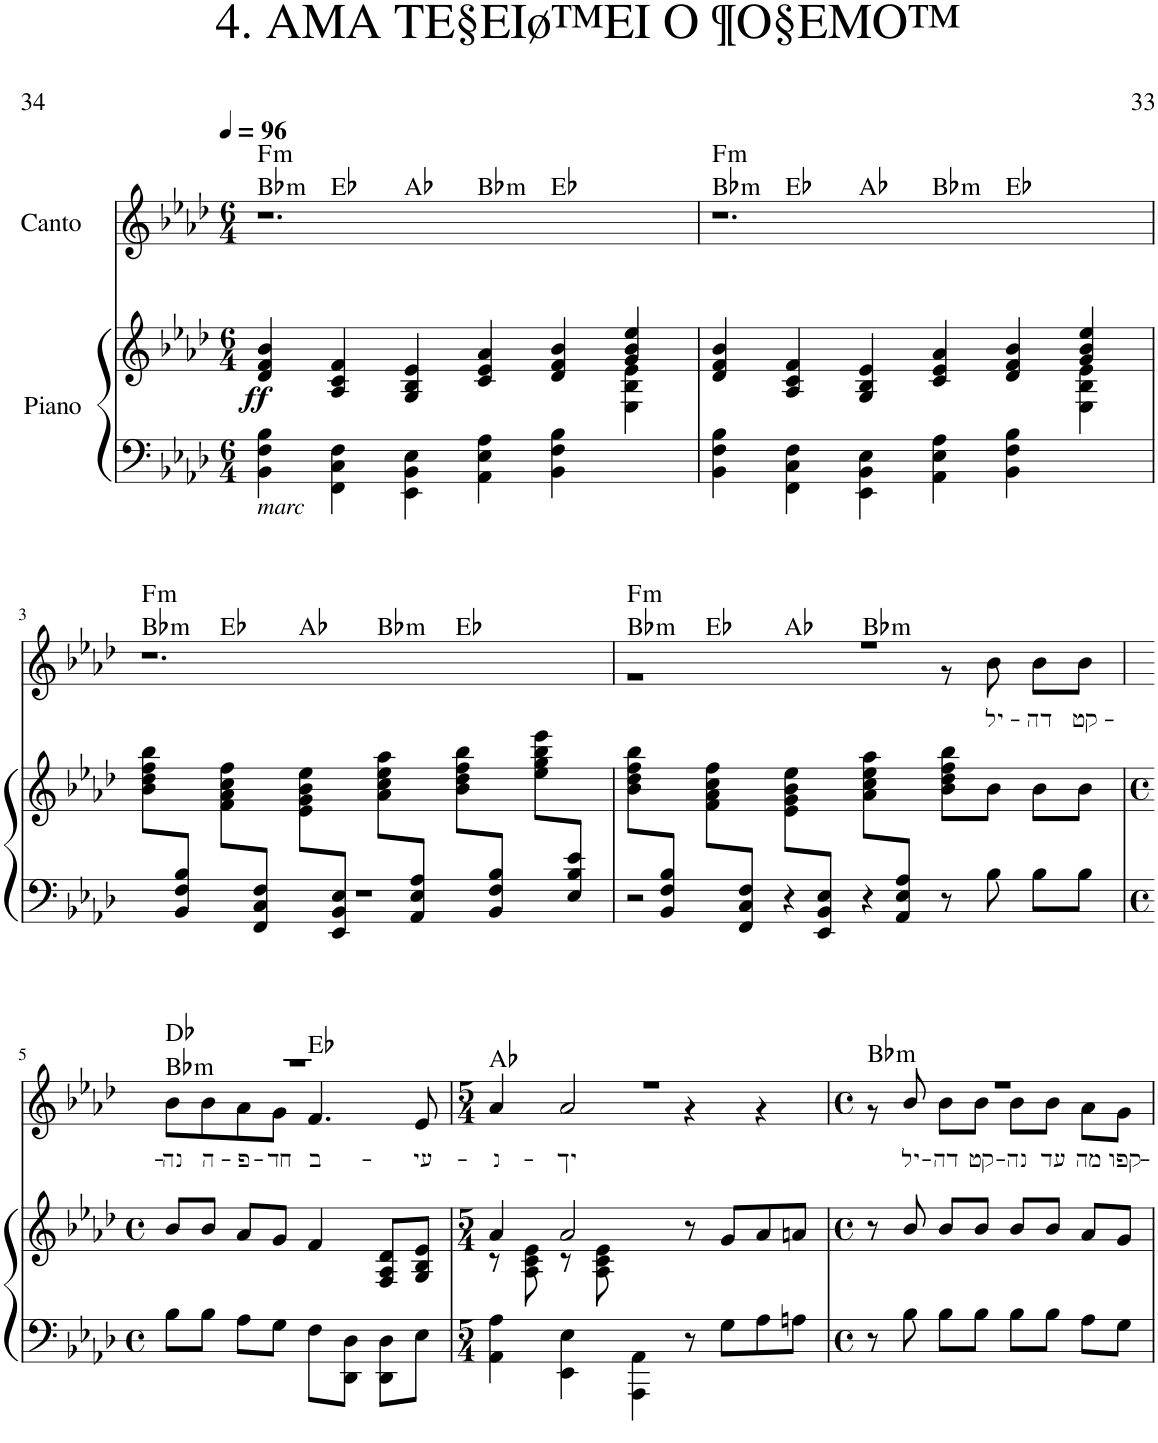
**kern	**kern	**dynam	**kern	**text	**harte
*part2	*part2	*part2	*part1	*part1	*part1
*staff3	*staff2	*staff2/3	*staff1	*staff1	*
*I"Piano	*	*	*I"Canto	*	*
*I'Pno	*	*	*	*	*
*clefF4	*clefG2	*	*clefG2	*	*
*k[b-e-a-d-]	*k[b-e-a-d-]	*	*k[b-e-a-d-]	*	*
*M6/4	*M6/4	*	*M6/4	*	*
*MM96	*MM96	*	*MM96	*	*
=1	=1	=1	=1	=1	=1
*	*^	*	*	*	*
!LO:TX:b:i:t=marc	!	!	!	!	!	!
!	!	!	!LO:DY:b	!	!	!LO:H:n=1:kt=m
!	!	!	!	!	!	!LO:H:n=2:kt=m
*	*	*	*	*^	*	*
*	*	*	*	*	*^	*	*
*	*	*	*	*	*	*^	*	*
*	*	*	*	*	*	*	*^	*	*
4BB-\ 4F\ 4B-\	4d-/ 4f/ 4b-/	4ryy	ff	1.r	4ryy	2ryy	2.ryy	1ryy	.	Bb:min F:min
*	*v	*v	*	*	*	*	*	*	*	*
4FF\ 4C\ 4F\	4A-/ 4c/ 4f/	.	.	1ryy	.	.	.	.	Eb:maj
4EE-\ 4BB-\ 4E-\	4G/ 4B-/ 4e-/	.	.	.	1ryy	.	.	.	Ab:maj
!	!	!	!	!	!	!	!	!	!LO:H:kt=m
4AA-\ 4E-\ 4A-\	4c/ 4e-/ 4a-/	.	.	.	.	2.ryy	.	.	Bb:min
4BB-\ 4F\ 4B-\	4d-/ 4f/ 4b-/	.	.	.	.	.	2ryy	.	Eb:maj
*	*^	*	*	*	*	*	*	*	*
4ryy	4g/ 4b-/ 4ee-/	4E-\ 4B-\ 4e-\	.	.	4ryy	.	.	.	.	.
=2	=2	=2	=2	=2	=2	=2	=2	=2	=2	=2
!	!	!	!	!	!	!	!	!	!	!LO:H:n=1:kt=m
!	!	!	!	!	!	!	!	!	!	!LO:H:n=2:kt=m
4BB-\ 4F\ 4B-\	4d-/ 4f/ 4b-/	4ryy	.	1.r	4ryy	2ryy	2.ryy	1ryy	.	Bb:min F:min
*	*v	*v	*	*	*	*	*	*	*	*
4FF\ 4C\ 4F\	4A-/ 4c/ 4f/	.	.	1ryy	.	.	.	.	Eb:maj
4EE-\ 4BB-\ 4E-\	4G/ 4B-/ 4e-/	.	.	.	1ryy	.	.	.	Ab:maj
!	!	!	!	!	!	!	!	!	!LO:H:kt=m
4AA-\ 4E-\ 4A-\	4c/ 4e-/ 4a-/	.	.	.	.	2.ryy	.	.	Bb:min
4BB-\ 4F\ 4B-\	4d-/ 4f/ 4b-/	.	.	.	.	.	2ryy	.	Eb:maj
*	*^	*	*	*	*	*	*	*	*
4ryy	4g/ 4b-/ 4ee-/	4E-\ 4B-\ 4e-\	.	.	4ryy	.	.	.	.	.
!!LO:LB:g=z	!!	!!	!!	!!
=3	=3	=3	=3	=3	=3	=3	=3	=3	=3	=3
*^	*	*	*	*	*	*	*	*	*	*
!	!	!	!	!	!	!	!	!	!	!	!LO:H:n=1:kt=m
!	!	!	!	!	!	!	!	!	!	!	!LO:H:n=2:kt=m
*	*	*v	*v	*	*	*	*	*	*	*	*
8ryy	1.r	8b-\ 8dd-\ 8ff\ 8bb-\L	.	1.r	4ryy	2ryy	2.ryy	1ryy	.	Bb:min F:min
8BB-/ 8F/ 8B-/J	.	8ryy	.	.	.	.	.	.	.	.
8ryy	.	8f\ 8a-\ 8cc\ 8ff\L	.	.	1ryy	.	.	.	.	Eb:maj
8FF/ 8C/ 8F/J	.	8ryy	.	.	.	.	.	.	.	.
8ryy	.	8e-\ 8g\ 8b-\ 8ee-\L	.	.	.	1ryy	.	.	.	Ab:maj
8EE-/ 8BB-/ 8E-/J	.	8ryy	.	.	.	.	.	.	.	.
!	!	!	!	!	!	!	!	!	!	!LO:H:kt=m
8ryy	.	8a-\ 8cc\ 8ee-\ 8aa-\L	.	.	.	.	2.ryy	.	.	Bb:min
8AA-/ 8E-/ 8A-/J	.	8ryy	.	.	.	.	.	.	.	.
8ryy	.	8b-\ 8dd-\ 8ff\ 8bb-\L	.	.	.	.	.	2ryy	.	Eb:maj
8BB-/ 8F/ 8B-/J	.	8ryy	.	.	.	.	.	.	.	.
8ryy	.	8ee-\ 8gg\ 8bb-\ 8eee-\L	.	.	4ryy	.	.	.	.	.
8E-/ 8B-/ 8e-/J	.	8ryy	.	.	.	.	.	.	.	.
=4	=4	=4	=4	=4	=4	=4	=4	=4	=4	=4
!	!	!	!	!	!	!	!	!	!	!LO:H:n=1:kt=m
!	!	!	!	!	!	!	!	!	!	!LO:H:n=2:kt=m
8ryy	2r	8b-\ 8dd-\ 8ff\ 8bb-\L	.	1.r	1r	4ryy	2ryy	2.ryy	.	Bb:min F:min
8BB-/ 8F/ 8B-/J	.	8ryy	.	.	.	.	.	.	.	.
8ryy	.	8f\ 8a-\ 8cc\ 8ff\L	.	.	.	1ryy	.	.	.	Eb:maj
8FF/ 8C/ 8F/J	.	8ryy	.	.	.	.	.	.	.	.
8ryy	4r	8e-\ 8g\ 8b-\ 8ee-\L	.	.	.	.	1ryy	.	.	Ab:maj
8EE-/ 8BB-/ 8E-/J	.	8ryy	.	.	.	.	.	.	.	.
!	!	!	!	!	!	!	!	!	!	!LO:H:kt=m
8ryy	4r	8a-\ 8cc\ 8ee-\ 8aa-\L	.	.	.	.	.	2.ryy	.	Bb:min
8AA-/ 8E-/ 8A-/J	.	8ryy	.	.	.	.	.	.	.	.
2ryy	8r	8b-\ 8dd-\ 8ff\ 8bb-\L	.	.	8r	.	.	.	.	.
!	!	!	!	!	!	!	!	!	!LO:LY:b	!
.	8B-\	8b-\J	.	.	8b-\	.	.	.	יל-	.
!	!	!	!	!	!	!	!	!	!LO:LY:b	!
.	8B-\L	8b-\L	.	.	8b-\L	4ryy	.	.	-דה	.
!	!	!	!	!	!	!	!	!	!LO:LY:b	!
.	8B-\J	8b-\J	.	.	8b-\J	.	.	.	קט-	.
*v	*v	*	*	*v	*v	*v	*v	*v	*	*
!!LO:LB:g=z
=5	=5	=5	=5	=5	=5
*M4/4	*M4/4	*	*	*	*
*met(c)	*met(c)	*	*	*	*
*^	*	*	*^	*	*
*	*	*	*	*	*^	*	*
*	*	*	*	*	*	*^	*	*
*	*	*	*	*	*	*	*^	*	*
!	!	!	!	!	!	!	!	!	!LO:LY:b	!LO:H:n=1:kt=m
*v	*v	*	*	*	*v	*v	*v	*v	*	*
8B-\L	8b-/L	.	1.r	8b-\L	-נה	Bb:min Db:maj
!	!	!	!	!	!LO:LY:b	!
8B-\J	8b-/J	.	.	8b-\	ה-	.
!	!	!	!	!	!LO:LY:b	!
8A-\L	8a-/L	.	.	8a-\	-פ-	.
!	!	!	!	!	!LO:LY:b	!
8G\J	8g/J	.	.	8g\J	-חד	.
!	!	!	!	!	!LO:LY:b	!
8F\L	4f/	.	.	4.f/	ב-	Eb:maj
8DD-\ 8D-\J	.	.	.	.	.	.
8DD-\ 8D-\L	8F/ 8A-/ 8d-/L	.	.	.	.	.
!	!	!	!	!	!LO:LY:b	!
8E-\J	8G/ 8B-/ 8e-/J	.	.	8e-/	-עי-	.
2ryy	2ryy	.	.	2ryy	.	.
=6	=6	=6	=6	=6	=6	=6
*M5/4	*M5/4	*	*M5/4	*	*	*
*	*^	*	*	*	*	*
!	!	!	!	!	!	!LO:LY:b	!
4AA-\ 4A-\	4a-/	8r	.	4%5r	4a-/	-נ-	Ab:maj
.	.	8A-\ 8c\ 8e-\	.	.	.	.	.
!	!	!	!	!	!	!LO:LY:b	!
4EE-\ 4E-\	2a-/	8r	.	.	2a-/	-יך	.
.	.	8A-\ 8c\ 8e-\	.	.	.	.	.
4AAA-\ 4AA-\	.	2.ryy	.	.	.	.	.
8r	8r	.	.	.	4r	.	.
8G\L	8g/L	.	.	.	.	.	.
8A-\	8a-/	.	.	.	4r	.	.
8An\J	8an/J	.	.	.	.	.	.
*	*v	*v	*	*	*	*	*
=7	=7	=7	=7	=7	=7	=7
*M4/4	*M4/4	*	*M4/4	*	*	*
*met(c)	*met(c)	*	*met(c)	*	*	*
!	!	!	!	!	!	!LO:H:kt=m
8r	8r	.	1r	8r	.	Bb:min
!	!	!	!	!	!LO:LY:b	!
8B-\	8b-/	.	.	8b-/	יל-	.
!	!	!	!	!	!LO:LY:b	!
8B-\L	8b-/L	.	.	8b-\L	-דה	.
!	!	!	!	!	!LO:LY:b	!
8B-\J	8b-/J	.	.	8b-\J	קט-	.
!	!	!	!	!	!LO:LY:b	!
8B-\L	8b-/L	.	.	8b-\L	-נה	.
!	!	!	!	!	!LO:LY:b	!
8B-\J	8b-/J	.	.	8b-\J	עד	.
!	!	!	!	!	!LO:LY:b	!
8A-\L	8a-/L	.	.	8a-\L	מה	.
!	!	!	!	!	!LO:LY:b	!
8G\J	8g/J	.	.	8g\J	קפו-	.
*	*	*	*v	*v	*	*
=	=	=	=	=	=
*-	*-	*-	*-	*-	*-
